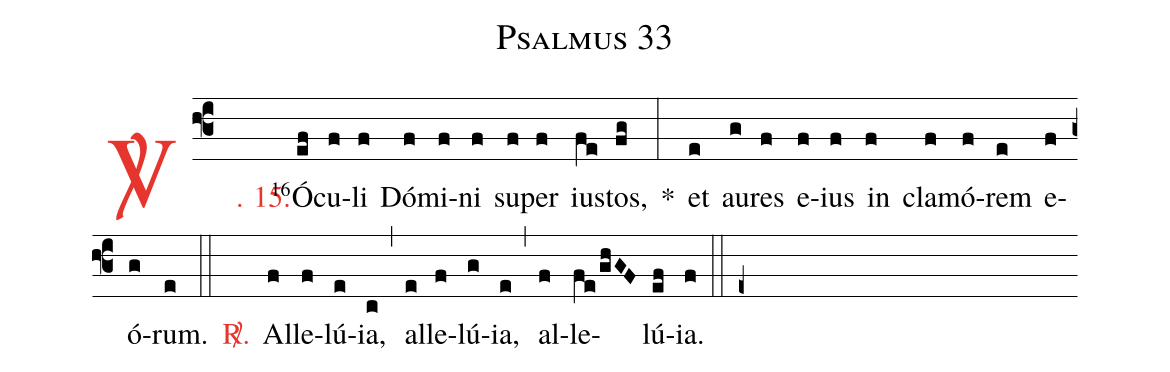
name: Psalmus 33;
%%
(f3)

<c><sp>V/</sp>. 15.</c>() <v>\VSup{16}</v>Ó(ef)cu(f)li(f) Dó(f)mi(f)ni(f) su(f)per(f) ius(fe)tos,(fg) *(:) et(e) au(g)res(f) e(f)ius(f) in(f) cla(f)mó(f)rem(e) e(f)ó(g)rum.(e)

(::)

<nlba><c><sp>R/</sp>.</c>() Al</nlba>(f)le(f)lú(e)ia,(c) (,) al(e)le(f)lú(g)ia,(e) (,) al(f)le(fe/ghGF)lú(ef)ia.(f)

(::)

(e+)
